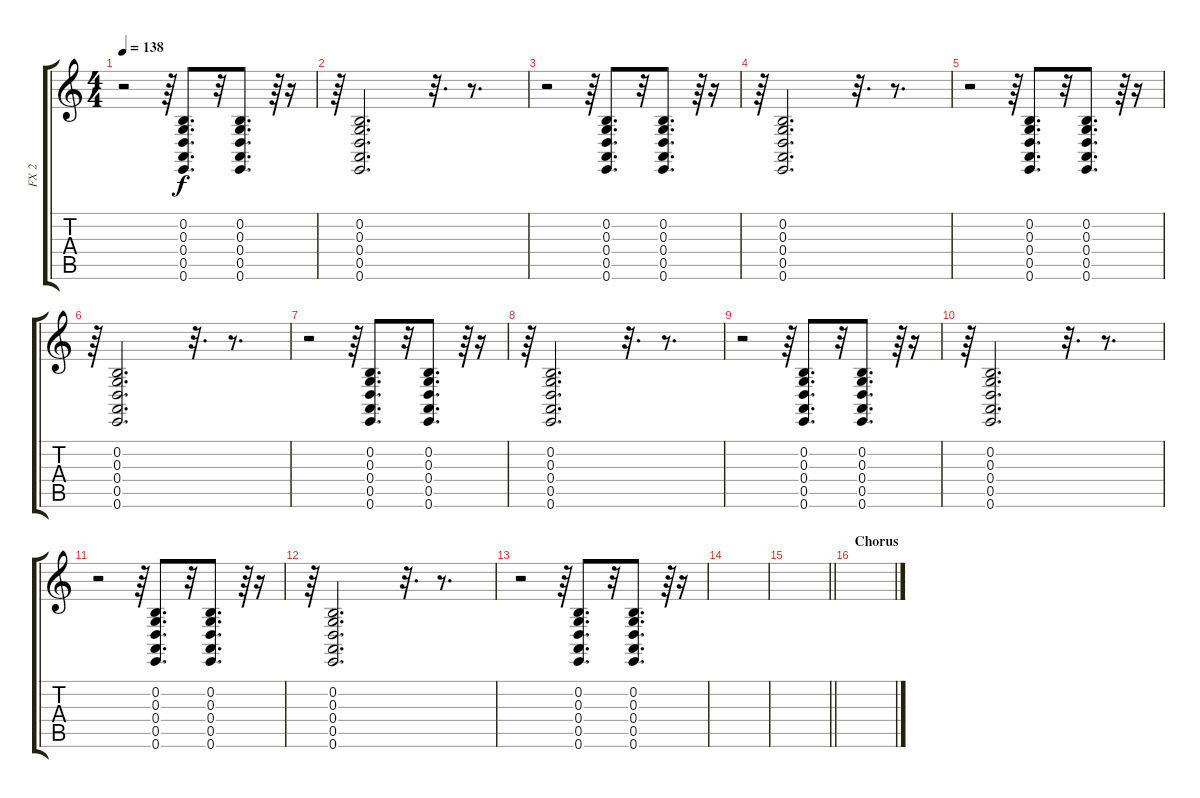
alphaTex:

\track ("FX 2" "FX 2") {instrument stringensemble1}
\staff {score tabs}
\tuning (E4 B3 G3 D3 A2 E2) {hide}
\ts (4 4)
\tempo 138
\clef g2
\ks c
r.2{dy f} r.64 (0.2 0.3 0.4 0.5 0.6).8{d} r.32 (0.2 0.3 0.4 0.5 0.6).8{d} r.64 r.16 |
r.64 (0.2 0.3 0.4 0.5 0.6).2{d} r.32{d} r.8{d} |
r.2 r.64 (0.2 0.3 0.4 0.5 0.6).8{d} r.32 (0.2 0.3 0.4 0.5 0.6).8{d} r.64 r.16 |
r.64 (0.2 0.3 0.4 0.5 0.6).2{d} r.32{d} r.8{d} |
r.2 r.64 (0.2 0.3 0.4 0.5 0.6).8{d} r.32 (0.2 0.3 0.4 0.5 0.6).8{d} r.64 r.16 |
r.64 (0.2 0.3 0.4 0.5 0.6).2{d} r.32{d} r.8{d} |
r.2 r.64 (0.2 0.3 0.4 0.5 0.6).8{d} r.32 (0.2 0.3 0.4 0.5 0.6).8{d} r.64 r.16 |
r.64 (0.2 0.3 0.4 0.5 0.6).2{d} r.32{d} r.8{d} |
r.2 r.64 (0.2 0.3 0.4 0.5 0.6).8{d} r.32 (0.2 0.3 0.4 0.5 0.6).8{d} r.64 r.16 |
r.64 (0.2 0.3 0.4 0.5 0.6).2{d} r.32{d} r.8{d} |
r.2 r.64 (0.2 0.3 0.4 0.5 0.6).8{d} r.32 (0.2 0.3 0.4 0.5 0.6).8{d} r.64 r.16 |
r.64 (0.2 0.3 0.4 0.5 0.6).2{d} r.32{d} r.8{d} |
r.2 r.64 (0.2 0.3 0.4 0.5 0.6).8{d} r.32 (0.2 0.3 0.4 0.5 0.6).8{d} r.64 r.16 |
|
\barLineRight lightlight
|
\section ("" "Chorus")
